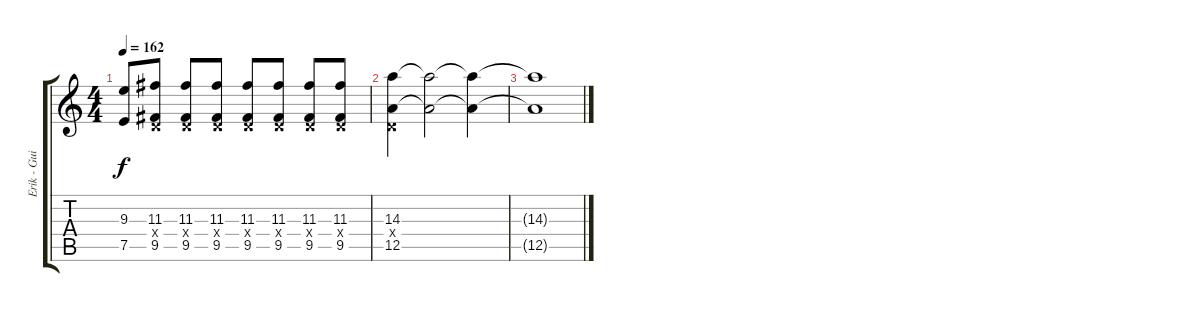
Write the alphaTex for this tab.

\track ("Erik - Guitar 1" "Erik - Gui") {instrument distortionguitar}
\staff {score tabs}
\tuning (E4 B3 G3 D3 A2 E2) {hide}
\ts (4 4)
\tempo 162
\clef g2
\ks c
(9.3{t} 7.5{t}).8{dy f} (11.3 0.4{x} 9.5).8 (11.3 0.4{x} 9.5).8 (11.3 0.4{x} 9.5).8 (11.3 0.4{x} 9.5).8 (11.3 0.4{x} 9.5).8 (11.3 0.4{x} 9.5).8 (11.3 0.4{x} 9.5).8 |
(14.3 0.4{x} 12.5).4 (14.3{t} 12.5{t}).2 (14.3{t} 12.5{t}).4 |
(14.3{t} 12.5{t}).1
